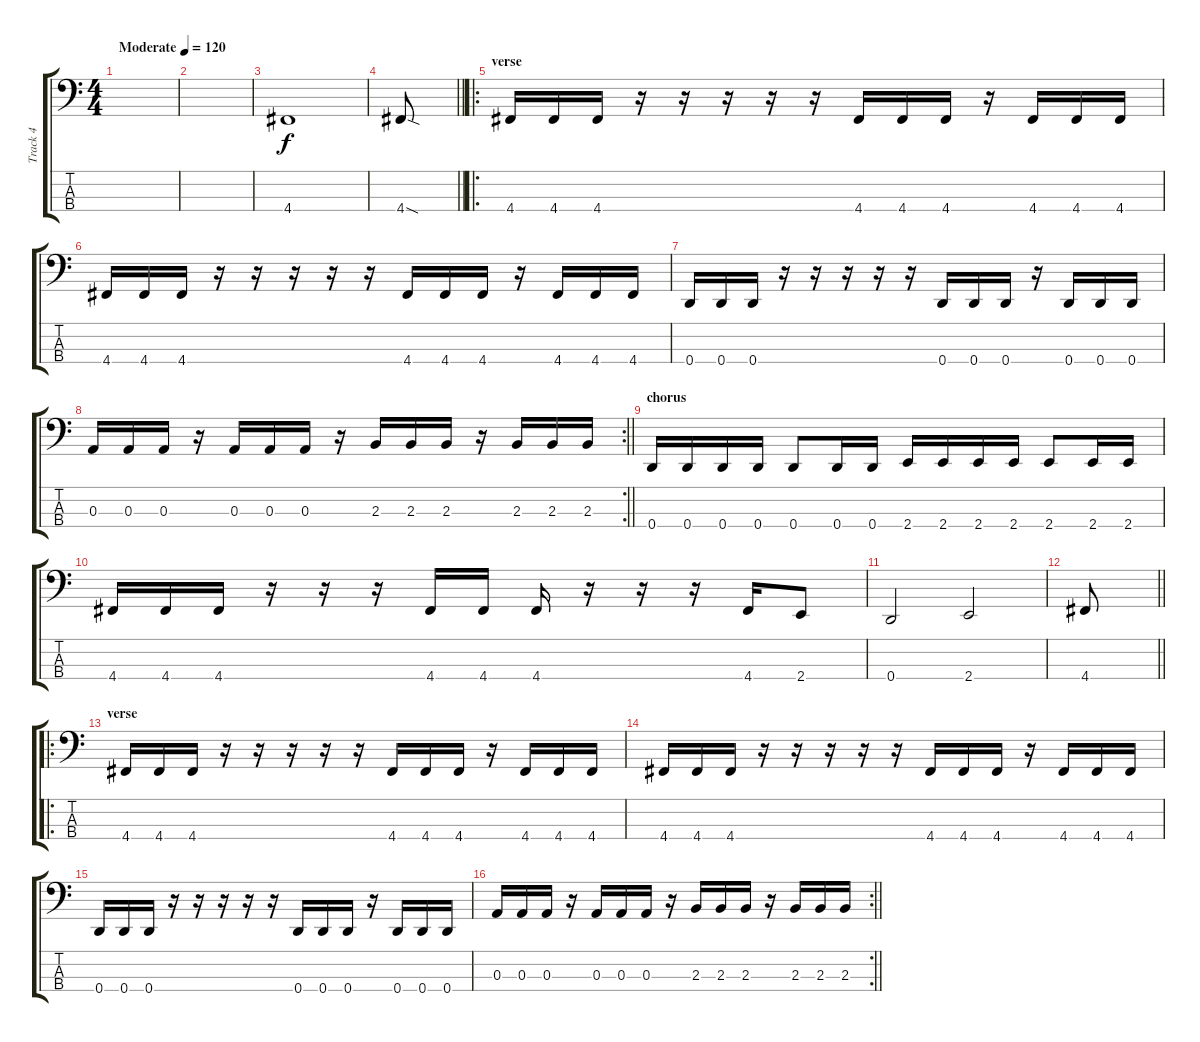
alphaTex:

\track ("Track 4" "Track 4") {instrument electricbassfinger}
\staff {score tabs}
\tuning (G2 D2 A1 D1) {hide}
\ts (4 4)
\tempo (120 "Moderate")
\clef f4
\ks c
|
|
4.4.1 |
\barLineRight lightlight
4.4{sod}.8 |
\ro
\section ("" "verse")
4.4.16 4.4.16 4.4.16 r.16 r.16 r.16 r.16 r.16 4.4.16 4.4.16 4.4.16 r.16 4.4.16 4.4.16 4.4.16 |
4.4.16 4.4.16 4.4.16 r.16 r.16 r.16 r.16 r.16 4.4.16 4.4.16 4.4.16 r.16 4.4.16 4.4.16 4.4.16 |
0.4.16 0.4.16 0.4.16 r.16 r.16 r.16 r.16 r.16 0.4.16 0.4.16 0.4.16 r.16 0.4.16 0.4.16 0.4.16 |
\rc 2
\barLineRight lightlight
0.3.16 0.3.16 0.3.16 r.16 0.3.16 0.3.16 0.3.16 r.16 2.3.16 2.3.16 2.3.16 r.16 2.3.16 2.3.16 2.3.16 |
\section ("" "chorus")
0.4.16 0.4.16 0.4.16 0.4.16 0.4.8 0.4.16 0.4.16 2.4.16 2.4.16 2.4.16 2.4.16 2.4.8 2.4.16 2.4.16 |
4.4.16 4.4.16 4.4.16 r.16 r.16 r.16 4.4.16 4.4.16 4.4.16 r.16 r.16 r.16 4.4.16 2.4.8 |
0.4.2 2.4.2 |
\barLineRight lightlight
4.4.8 |
\ro
\section ("" "verse")
4.4.16 4.4.16 4.4.16 r.16 r.16 r.16 r.16 r.16 4.4.16 4.4.16 4.4.16 r.16 4.4.16 4.4.16 4.4.16 |
4.4.16 4.4.16 4.4.16 r.16 r.16 r.16 r.16 r.16 4.4.16 4.4.16 4.4.16 r.16 4.4.16 4.4.16 4.4.16 |
0.4.16 0.4.16 0.4.16 r.16 r.16 r.16 r.16 r.16 0.4.16 0.4.16 0.4.16 r.16 0.4.16 0.4.16 0.4.16 |
\rc 2
\barLineRight lightlight
0.3.16 0.3.16 0.3.16 r.16 0.3.16 0.3.16 0.3.16 r.16 2.3.16 2.3.16 2.3.16 r.16 2.3.16 2.3.16 2.3.16
